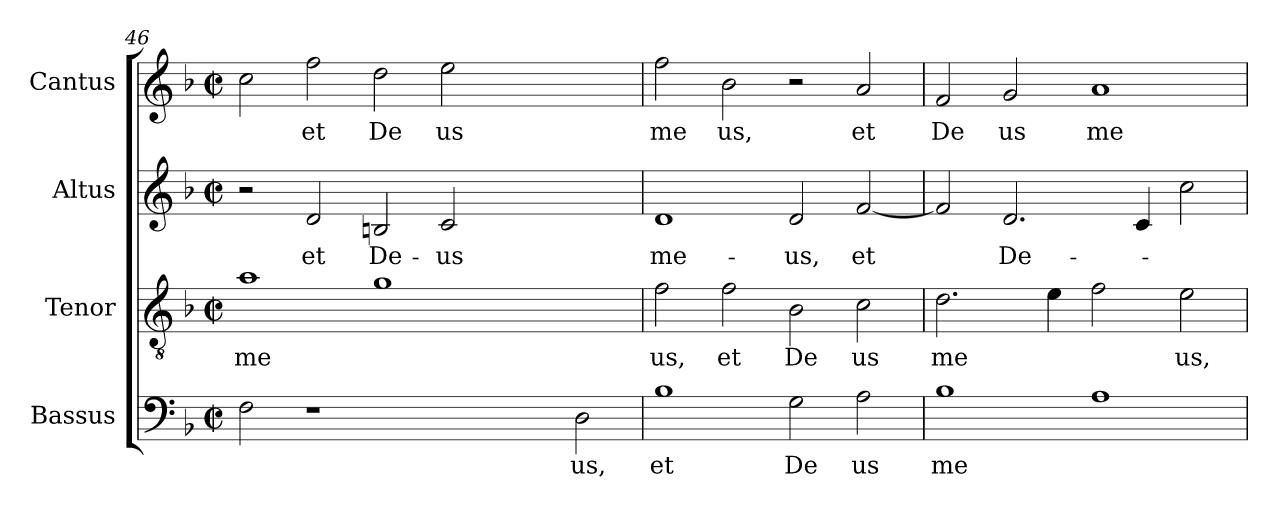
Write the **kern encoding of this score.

**kern	**text	**kern	**text	**kern	**text	**kern	**text
*part4	*part4	*part3	*part3	*part2	*part2	*part1	*part1
*staff4	*staff4	*staff3	*staff3	*staff2	*staff2	*staff1	*staff1
*I"Bassus	*	*I"Tenor	*	*I"Altus	*	*I"Cantus	*
*clefF4	*	*clefGv2	*	*clefG2	*	*clefG2	*
*k[b-]	*	*k[b-]	*	*k[b-]	*	*k[b-]	*
*F:	*	*F:	*	*F:	*	*F:	*
*M2/2	*	*M2/2	*	*M2/2	*	*M2/2	*
*met(c|)	*	*met(c|)	*	*met(c|)	*	*met(c|)	*
=46	=46	=46	=46	=46	=46	=46	=46
!	!	!	!LO:LY:b:cj	!	!	!	!
2F\	.	1a	me	2r	.	2cc\	.
!LO:N:vis=1	!	!	!	!	!LO:LY:b:cj	!	!LO:LY:b:cj
0r	.	.	.	2d/	et	2ff\	et
!	!	!	!	!	!LO:LY:b:cj	!	!LO:LY:b:cj
.	.	1g	.	2Bn/	De-	2dd\	De
!	!	!	!	!	!LO:LY:b:cj	!	!LO:LY:b:cj
.	.	.	.	2c/	-us	2ee\	us
.	.	1ryy	.	1ryy	.	1ryy	.
!	!LO:LY:b:cj	!	!	!	!	!	!
2D\	us,	.	.	.	.	.	.
=47	=47	=47	=47	=47	=47	=47	=47
!	!LO:LY:b:cj	!	!LO:LY:b:cj	!	!LO:LY:b:cj	!	!LO:LY:b:cj
1B-	et	2f\	us,	1d	me-	2ff\	me
!	!	!	!LO:LY:b:cj	!	!	!	!LO:LY:b:cj
.	.	2f\	et	.	.	2b-\	us,
!	!LO:LY:b:cj	!	!LO:LY:b:cj	!	!LO:LY:b:cj	!	!
2G\	De	2B-\	De	2d/	-us,	2r	.
!	!LO:LY:b:cj	!	!LO:LY:b:cj	!	!LO:LY:b:cj	!	!LO:LY:b:cj
2A\	us	2c\	us	[<2f/	et	2a/	et
=48	=48	=48	=48	=48	=48	=48	=48
!	!LO:LY:b:cj	!	!LO:LY:b	!	!	!	!LO:LY:b:cj
1B-	me	2.d\	me	2f/]	.	2f/	De
!	!	!	!	!	!LO:LY:b	!	!LO:LY:b:cj
.	.	.	.	2.d/	De-	2g/	us
.	.	4e\	.	.	.	.	.
!	!	!	!	!	!	!	!LO:LY:b:cj
1A	.	2f\	.	.	.	1a	me
.	.	.	.	4c/	.	.	.
!	!	!	!LO:LY:b:cj	!	!	!	!
.	.	2e\	us,	2cc\	.	.	.
=	=	=	=	=	=	=	=
*-	*-	*-	*-	*-	*-	*-	*-
